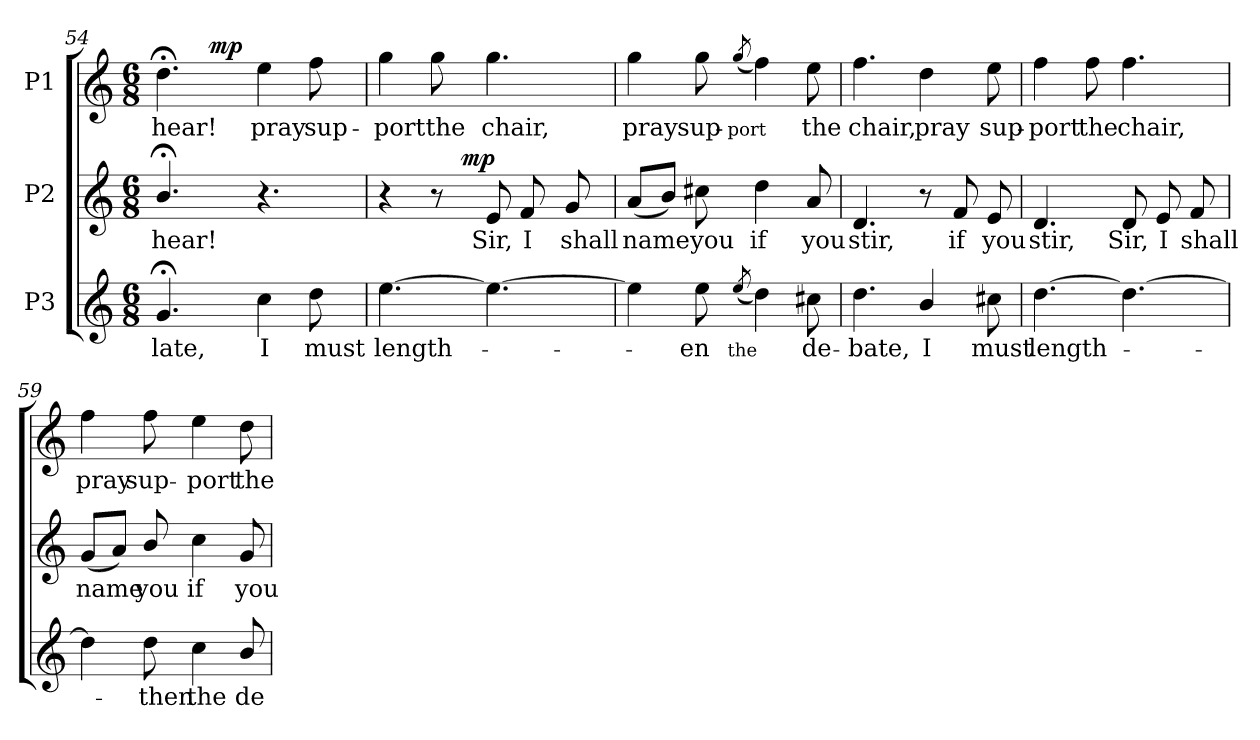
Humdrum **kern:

**kern	**text	**kern	**text	**dynam	**kern	**text	**dynam
*part3	*part3	*part2	*part2	*part2	*part1	*part1	*part1
*staff3	*staff3	*staff2	*staff2	*staff2	*staff1	*staff1	*staff1
*I"P3	*	*I"P2	*	*	*I"P1	*	*
!!LO:LB:g=z
*clefG2	*	*clefG2	*	*	*clefG2	*	*
*ITrd7c12	*	*ITrd7c12	*	*	*ITrd7c12	*	*
*k[]	*	*k[]	*	*	*k[]	*	*
*C:	*	*C:	*	*	*C:	*	*
*M6/8	*	*M6/8	*	*	*M6/8	*	*
=54	=54	=54	=54	=54	=54	=54	=54
!	!LO:LY:b:color=#000000	!	!	!	!	!	!
!	!	!	!LO:LY:b:color=#000000	!	!	!	!
!	!	!	!	!	!	!LO:LY:b:color=#000000	!
*	*	*	*	*	*^	*	*
4.G;i/	late,	4.B;i/	hear!	.	4.d;i\	8ryy	hear!	.
.	.	.	.	.	.	32ryy	.	.
.	.	.	.	.	.	256.ryy	.	.
.	.	.	.	.	.	2ryy	.	mp
!	!LO:LY:b:color=#000000	!	!	!	!	!	!	!
!	!	!	!	!	!	!	!LO:LY:b:color=#000000	!
4ci\	I	4.r	.	.	4ei\	.	pray	.
!	!LO:LY:b:color=#000000	!	!	!	!	!	!	!
!	!	!	!	!	!	!	!LO:LY:b:color=#000000	!
8di\	must	.	.	.	8fi\	.	sup-	.
.	.	.	.	.	.	16ryy	.	.
.	.	.	.	.	.	64ryy	.	.
.	.	.	.	.	.	128ryy	.	.
.	.	.	.	.	.	512ryy	.	.
*	*	*	*	*	*v	*v	*	*
=55	=55	=55	=55	=55	=55	=55	=55
*	*	*	*	*	*^	*	*
!	!LO:LY:b:color=#000000	!	!	!	!	!	!	!
*	*	*	*	*	*v	*v	*	*
*	*	*	*	*	*^	*	*
!	!	!	!	!	!	!	!LO:LY:b:color=#000000	!
*	*	*^	*	*	*v	*v	*	*
[4.ei\	length-	4r	4ryy	.	.	4gi\	-port	.
!	!	!	!	!	!	!	!LO:LY:b:color=#000000	!
.	.	8r	32ryy	.	.	8gi\	the	.
.	.	.	64ryy	.	.	.	.	.
.	.	.	128ryy	.	.	.	.	.
.	.	.	1024ryy	.	.	.	.	.
.	.	.	4ryy	.	mp	.	.	.
!	!	!	!	!LO:LY:b:color=#000000	!	!	!	!
!	!	!	!	!	!	!	!LO:LY:b:color=#000000	!
4.ei\_	.	8Ei/	.	Sir,	.	4.gi\	chair,	.
!	!	!	!	!LO:LY:b:color=#000000	!	!	!	!
.	.	8Fi/	.	I	.	.	.	.
.	.	.	8ryy	.	.	.	.	.
!	!	!	!	!LO:LY:b:color=#000000	!	!	!	!
.	.	8Gi/	.	shall	.	.	.	.
.	.	.	16ryy	.	.	.	.	.
.	.	.	256..ryy	.	.	.	.	.
*	*	*v	*v	*	*	*	*	*
=56	=56	=56	=56	=56	=56	=56	=56
*	*	*^	*	*	*	*	*
!	!	!	!	!LO:LY:b:color=#000000	!	!	!	!
*	*	*v	*v	*	*	*	*	*
*	*	*^	*	*	*	*	*
!	!	!	!	!	!	!	!LO:LY:b:color=#000000	!
*	*	*v	*v	*	*	*	*	*
4ei\]	.	(8Ai/L	name	.	4gi\	pray	.
.	.	8Bi/J)	.	.	.	.	.
!	!LO:LY:b:color=#000000	!	!	!	!	!	!
!	!	!	!LO:LY:b:color=#000000	!	!	!	!
!	!	!	!	!	!	!LO:LY:b:color=#000000	!
8ei\	-en	8c#Xi\	you	.	8gi\	sup-	.
!	!	!	!	!	!	!LO:LY:b:color=#000000	!
!	!LO:LY:b:color=#000000	!	!	!	!	!	!
(8qei/	the	.	.	.	(8qgi/	-port	.
!	!	!	!LO:LY:b:color=#000000	!	!	!	!
4di\)	.	4di\	if	.	4fi\)	.	.
!	!LO:LY:b:color=#000000	!	!	!	!	!	!
!	!	!	!LO:LY:b:color=#000000	!	!	!	!
!	!	!	!	!	!	!LO:LY:b:color=#000000	!
8c#Xi\	de-	8Ai/	you	.	8ei\	the	.
=57	=57	=57	=57	=57	=57	=57	=57
!	!LO:LY:b:color=#000000	!	!	!	!	!	!
!	!	!	!LO:LY:b:color=#000000	!	!	!	!
!	!	!	!	!	!	!LO:LY:b:color=#000000	!
4.di\	-bate,	4.Di/	stir,	.	4.fi\	chair,	.
!	!LO:LY:b:color=#000000	!	!	!	!	!	!
!	!	!	!	!	!	!LO:LY:b:color=#000000	!
4Bi/	I	8r	.	.	4di\	pray	.
!	!	!	!LO:LY:b:color=#000000	!	!	!	!
.	.	8Fi/	if	.	.	.	.
!	!LO:LY:b:color=#000000	!	!	!	!	!	!
!	!	!	!LO:LY:b:color=#000000	!	!	!	!
!	!	!	!	!	!	!LO:LY:b:color=#000000	!
8c#Xi\	must	8Ei/	you	.	8ei\	sup-	.
=58	=58	=58	=58	=58	=58	=58	=58
!	!LO:LY:b:color=#000000	!	!	!	!	!	!
!	!	!	!LO:LY:b:color=#000000	!	!	!	!
!	!	!	!	!	!	!LO:LY:b:color=#000000	!
[4.di\	length-	4.Di/	stir,	.	4fi\	-port	.
!	!	!	!	!	!	!LO:LY:b:color=#000000	!
.	.	.	.	.	8fi\	the	.
!	!	!	!LO:LY:b:color=#000000	!	!	!	!
!	!	!	!	!	!	!LO:LY:b:color=#000000	!
4.di\_	.	8Di/	Sir,	.	4.fi\	chair,	.
!	!	!	!LO:LY:b:color=#000000	!	!	!	!
.	.	8Ei/	I	.	.	.	.
!	!	!	!LO:LY:b:color=#000000	!	!	!	!
.	.	8Fi/	shall	.	.	.	.
!!LO:LB:g=z
=59	=59	=59	=59	=59	=59	=59	=59
!	!	!	!LO:LY:b:color=#000000	!	!	!	!
!	!	!	!	!	!	!LO:LY:b:color=#000000	!
4di\]	.	(8Gi/L	name	.	4fi\	pray	.
.	.	8Ai/J)	.	.	.	.	.
!	!LO:LY:b:color=#000000	!	!	!	!	!	!
!	!	!	!LO:LY:b:color=#000000	!	!	!	!
!	!	!	!	!	!	!LO:LY:b:color=#000000	!
8di\	-then	8Bi/	you	.	8fi\	sup-	.
!	!LO:LY:b:color=#000000	!	!	!	!	!	!
!	!	!	!LO:LY:b:color=#000000	!	!	!	!
!	!	!	!	!	!	!LO:LY:b:color=#000000	!
4ci\	the	4ci\	if	.	4ei\	-port	.
!	!LO:LY:b:color=#000000	!	!	!	!	!	!
!	!	!	!LO:LY:b:color=#000000	!	!	!	!
!	!	!	!	!	!	!LO:LY:b:color=#000000	!
8Bi/	de-	8Gi/	you	.	8di\	the	.
=	=	=	=	=	=	=	=
*-	*-	*-	*-	*-	*-	*-	*-
